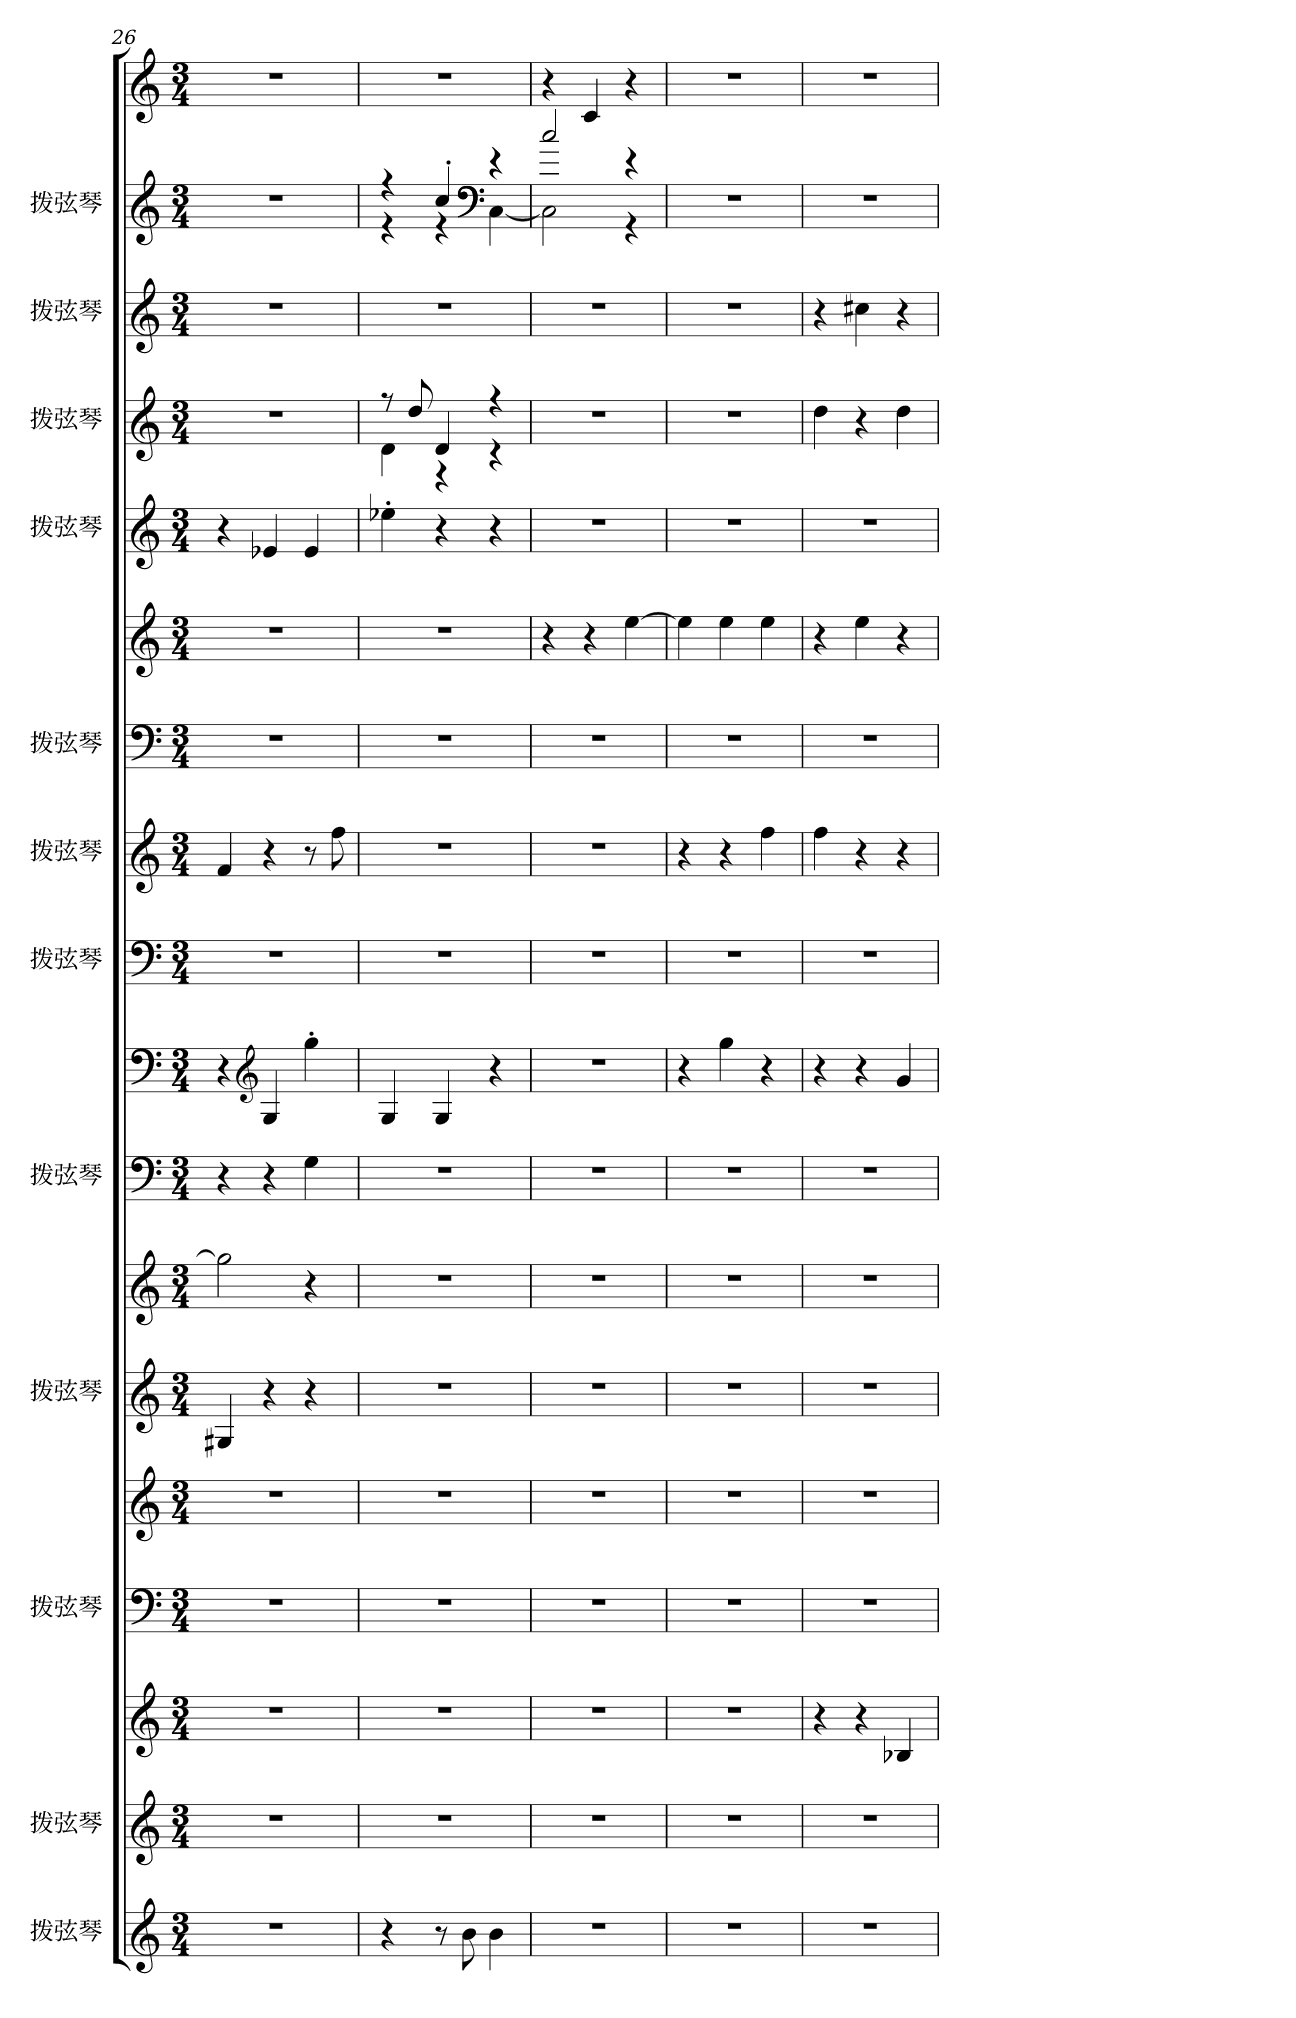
**kern	**kern	**kern	**kern	**kern	**kern	**kern	**kern	**kern	**kern	**kern	**kern	**kern	**kern	**kern	**kern	**kern	**kern
*part12	*part11	*part11	*part10	*part10	*part9	*part9	*part8	*part8	*part7	*part6	*part5	*part5	*part4	*part3	*part2	*part1	*part1
*staff18	*staff17	*staff16	*staff15	*staff14	*staff13	*staff12	*staff11	*staff10	*staff9	*staff8	*staff7	*staff6	*staff5	*staff4	*staff3	*staff2	*staff1
*I"拨弦琴	*I"拨弦琴	*	*I"拨弦琴	*	*I"拨弦琴	*	*I"拨弦琴	*	*I"拨弦琴	*I"拨弦琴	*I"拨弦琴	*	*I"拨弦琴	*I"拨弦琴	*I"拨弦琴	*I"拨弦琴	*
*clefG2	*clefG2	*clefG2	*clefF4	*clefG2	*clefG2	*clefG2	*clefF4	*clefF4	*clefF4	*clefG2	*clefF4	*clefG2	*clefG2	*clefG2	*clefG2	*clefG2	*clefG2
*k[]	*k[]	*k[]	*k[]	*k[]	*k[]	*k[]	*k[]	*k[]	*k[]	*k[]	*k[]	*k[]	*k[]	*k[]	*k[]	*k[]	*k[]
*M3/4	*M3/4	*M3/4	*M3/4	*M3/4	*M3/4	*M3/4	*M3/4	*M3/4	*M3/4	*M3/4	*M3/4	*M3/4	*M3/4	*M3/4	*M3/4	*M3/4	*M3/4
=26	=26	=26	=26	=26	=26	=26	=26	=26	=26	=26	=26	=26	=26	=26	=26	=26	=26
2.r	2.r	2.r	2.r	2.r	4G#X/	2gg#\]	4r	4r	2.r	4f/	2.r	2.r	4r	2.r	2.r	2.r	2.r
*	*	*	*	*	*	*	*	*clefG2	*	*	*	*	*	*	*	*	*
.	.	.	.	.	4r	.	4r	4G/	.	4r	.	.	4e-X/	.	.	.	.
.	.	.	.	.	4r	4r	4G\	4gg'\	.	8r	.	.	4e-/	.	.	.	.
.	.	.	.	.	.	.	.	.	.	8ff\	.	.	.	.	.	.	.
!!LO:PB:g=z
=27	=27	=27	=27	=27	=27	=27	=27	=27	=27	=27	=27	=27	=27	=27	=27	=27	=27
*	*	*	*	*	*	*	*	*	*	*	*	*	*	*^	*	*^	*
4r	2.r	2.r	2.r	2.r	2.r	2.r	2.r	4G/	2.r	2.r	2.r	2.r	4ee-X'\	8r	4d\	2.r	4r	4r	2.r
.	.	.	.	.	.	.	.	.	.	.	.	.	.	8dd/	.	.	.	.	.
8r	.	.	.	.	.	.	.	4G/	.	.	.	.	4r	4d/	4r	.	4cc'/	4r	.
8b\	.	.	.	.	.	.	.	.	.	.	.	.	.	.	.	.	.	.	.
*	*	*	*	*	*	*	*	*	*	*	*	*	*	*	*	*	*clefF4	*	*
4b\	.	.	.	.	.	.	.	4r	.	.	.	.	4r	4r	4r	.	4r	[4C\	.
*	*	*	*	*	*	*	*	*	*	*	*	*	*	*v	*v	*	*	*	*
=28	=28	=28	=28	=28	=28	=28	=28	=28	=28	=28	=28	=28	=28	=28	=28	=28	=28	=28
2.r	2.r	2.r	2.r	2.r	2.r	2.r	2.r	2.r	2.r	2.r	2.r	4r	2.r	2.r	2.r	2cc/	2C\]	4r
.	.	.	.	.	.	.	.	.	.	.	.	4r	.	.	.	.	.	4c/
.	.	.	.	.	.	.	.	.	.	.	.	[4ee\	.	.	.	4r	4r	4r
*	*	*	*	*	*	*	*	*	*	*	*	*	*	*	*	*v	*v	*
=29	=29	=29	=29	=29	=29	=29	=29	=29	=29	=29	=29	=29	=29	=29	=29	=29	=29
2.r	2.r	2.r	2.r	2.r	2.r	2.r	2.r	4r	2.r	4r	2.r	4ee\]	2.r	2.r	2.r	2.r	2.r
.	.	.	.	.	.	.	.	4gg\	.	4r	.	4ee\	.	.	.	.	.
.	.	.	.	.	.	.	.	4r	.	4ff\	.	4ee\	.	.	.	.	.
=30	=30	=30	=30	=30	=30	=30	=30	=30	=30	=30	=30	=30	=30	=30	=30	=30	=30
2.r	2.r	4r	2.r	2.r	2.r	2.r	2.r	4r	2.r	4ff\	2.r	4r	2.r	4dd\	4r	2.r	2.r
.	.	4r	.	.	.	.	.	4r	.	4r	.	4ee\	.	4r	4cc#X\	.	.
.	.	4B-X/	.	.	.	.	.	4g/	.	4r	.	4r	.	4dd\	4r	.	.
=	=	=	=	=	=	=	=	=	=	=	=	=	=	=	=	=	=
*-	*-	*-	*-	*-	*-	*-	*-	*-	*-	*-	*-	*-	*-	*-	*-	*-	*-
